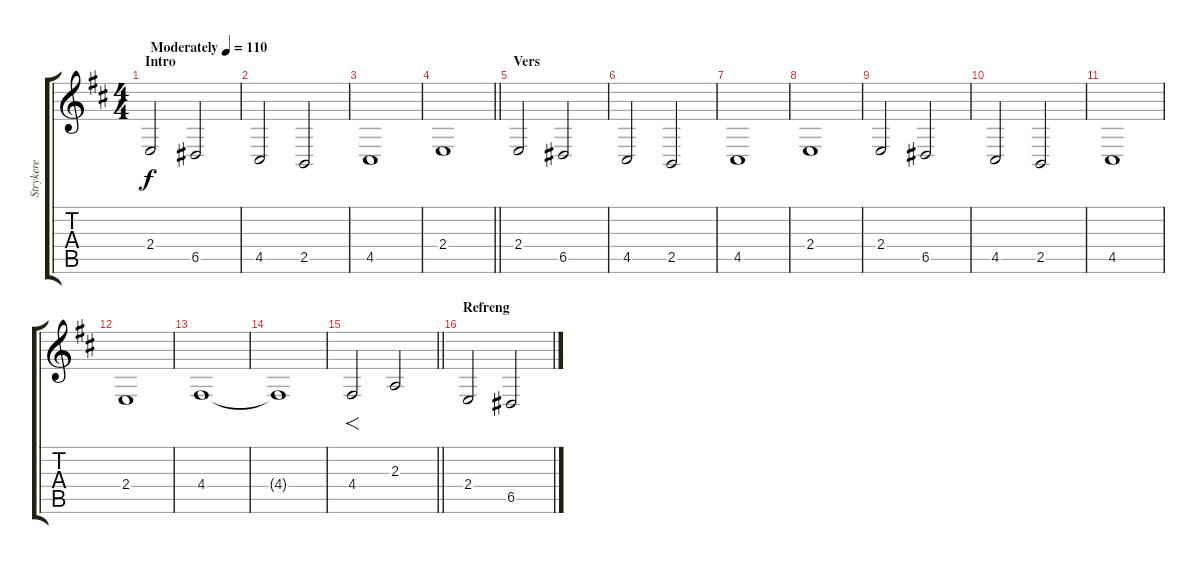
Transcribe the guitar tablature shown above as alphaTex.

\track ("Strykere" "Strykere") {instrument stringensemble2}
\staff {score tabs}
\tuning (E4 B3 G3 D3 A2 E2) {hide}
\ts (4 4)
\section ("" "Intro")
\tempo (110 "Moderately")
\clef g2
\ks d
2.4.2{dy f instrument stringensemble2} 6.5.2 |
4.5.2 2.5.2 |
4.5.1 |
\barLineRight lightlight
2.4.1 |
\section ("" "Vers")
2.4.2 6.5.2 |
4.5.2 2.5.2 |
4.5.1 |
2.4.1 |
2.4.2 6.5.2 |
4.5.2 2.5.2 |
4.5.1 |
2.4.1 |
4.4.1 |
4.4{t}.1 |
\barLineRight lightlight
4.4.2{f} 2.3.2 |
\section ("" "Refreng")
2.4.2 6.5.2
